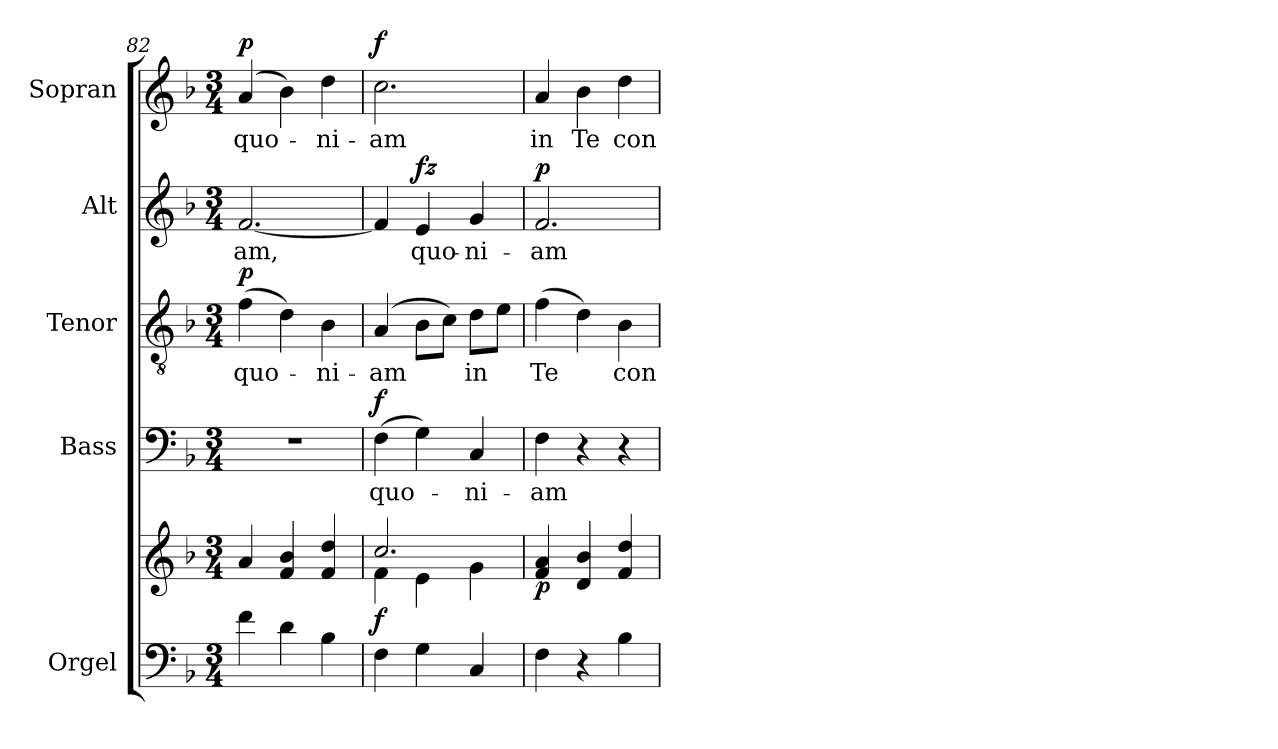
**kern	**kern	**dynam	**kern	**text	**dynam	**kern	**text	**dynam	**kern	**text	**dynam	**kern	**text	**dynam
*part5	*part5	*part5	*part4	*part4	*part4	*part3	*part3	*part3	*part2	*part2	*part2	*part1	*part1	*part1
*staff6	*staff5	*staff5/6	*staff4	*staff4	*staff4	*staff3	*staff3	*staff3	*staff2	*staff2	*staff2	*staff1	*staff1	*staff1
*I"Orgel	*	*	*I"Bass	*	*	*I"Tenor	*	*	*I"Alt	*	*	*I"Sopran	*	*
*I'Org.	*	*	*I'B.	*	*	*I'T.	*	*	*I'A.	*	*	*I'S.	*	*
!!LO:PB:g=z
*clefF4	*clefG2	*	*clefF4	*	*	*clefGv2	*	*	*clefG2	*	*	*clefG2	*	*
*k[b-]	*k[b-]	*	*k[b-]	*	*	*k[b-]	*	*	*k[b-]	*	*	*k[b-]	*	*
*F:	*F:	*	*F:	*	*	*F:	*	*	*F:	*	*	*F:	*	*
*M3/4	*M3/4	*	*M3/4	*	*	*M3/4	*	*	*M3/4	*	*	*M3/4	*	*
=82	=82	=82	=82	=82	=82	=82	=82	=82	=82	=82	=82	=82	=82	=82
!	!	!	!	!	!	!	!LO:LY:b	!LO:DY:a	!	!LO:LY:b	!	!	!LO:LY:b	!LO:DY:a
4f\	4a/	.	2.r	.	.	(>4f\	quo-	p	[2.f/	-am,	.	(4a/	quo-	p
4d\	4f/ 4b-/	.	.	.	.	4d\)	.	.	.	.	.	4b-\)	.	.
!	!	!	!	!	!	!	!LO:LY:b	!	!	!	!	!	!LO:LY:b	!
4B-\	4f/ 4dd/	.	.	.	.	4B-\	-ni-	.	.	.	.	4dd\	-ni-	.
=83	=83	=83	=83	=83	=83	=83	=83	=83	=83	=83	=83	=83	=83	=83
*	*^	*	*	*	*	*	*	*	*	*	*	*	*	*
!	!	!	!LO:DY:b	!	!LO:LY:b	!LO:DY:a	!	!LO:LY:b	!	!	!	!	!	!LO:LY:b	!LO:DY:a
4F\	2.cc/	4f\	f	(>4F\	quo-	f	(4A/	-am	.	4f/]	.	.	2.cc\	-am	f
!	!	!	!	!	!	!	!	!	!	!	!LO:LY:b	!LO:DY:a	!	!	!
4G\	.	4e\	.	4G\)	.	.	8B-\L	.	.	4e/	quo-	fz	.	.	.
.	.	.	.	.	.	.	8c\J)	.	.	.	.	.	.	.	.
!	!	!	!	!	!LO:LY:b	!	!	!LO:LY:b	!	!	!LO:LY:b	!	!	!	!
4C/	.	4g\	.	4C/	-ni-	.	8d\L	in	.	4g/	-ni-	.	.	.	.
.	.	.	.	.	.	.	8e\J	.	.	.	.	.	.	.	.
*	*v	*v	*	*	*	*	*	*	*	*	*	*	*	*	*
=84	=84	=84	=84	=84	=84	=84	=84	=84	=84	=84	=84	=84	=84	=84
!	!	!LO:DY:b	!	!LO:LY:b	!	!	!LO:LY:b	!	!	!LO:LY:b	!LO:DY:a	!	!LO:LY:b	!
4F\	4f/ 4a/	p	4F\	-am	.	(>4f\	Te	.	2.f/	-am	p	4a/	in	.
!	!	!	!	!	!	!	!	!	!	!	!	!	!LO:LY:b	!
4r	4d/ 4b-/	.	4r	.	.	4d\)	.	.	.	.	.	4b-\	Te	.
!	!	!	!	!	!	!	!LO:LY:b	!	!	!	!	!	!LO:LY:b	!
4B-\	4f/ 4dd/	.	4r	.	.	4B-\	con-	.	.	.	.	4dd\	con-	.
=	=	=	=	=	=	=	=	=	=	=	=	=	=	=
*-	*-	*-	*-	*-	*-	*-	*-	*-	*-	*-	*-	*-	*-	*-
